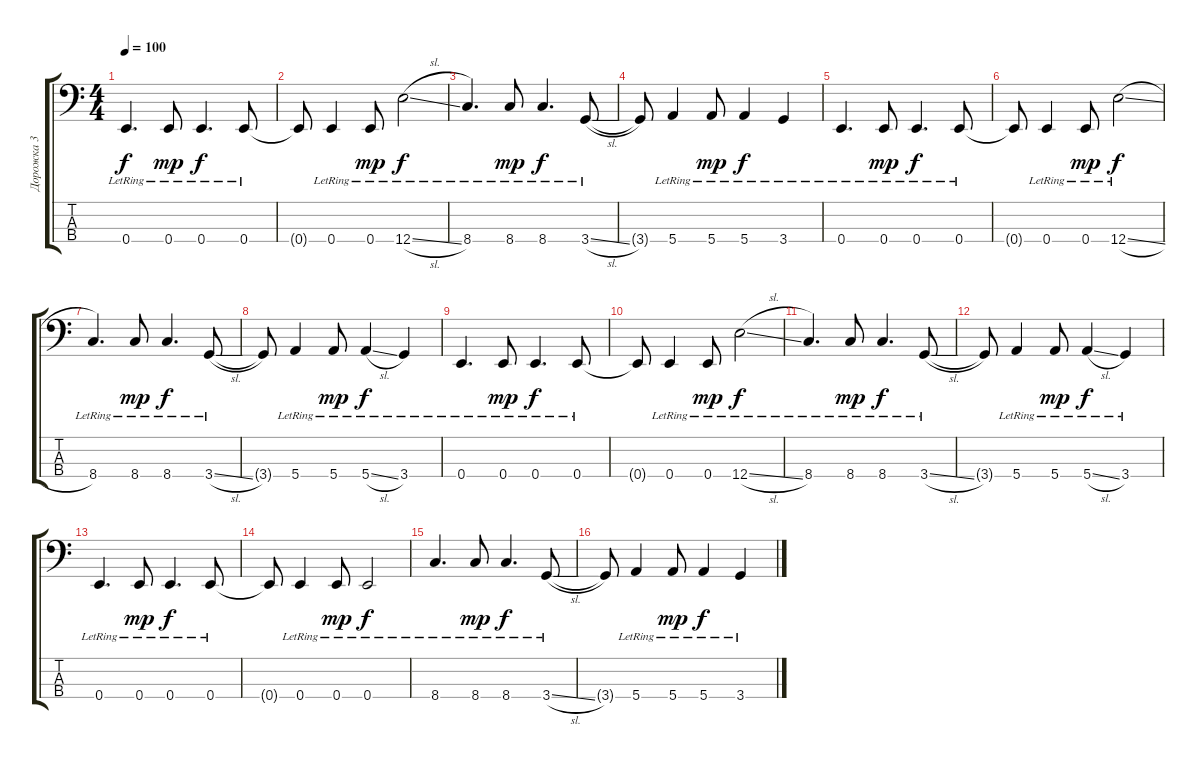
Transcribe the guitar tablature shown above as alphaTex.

\track ("Дорожка 3" "Дорожка 3") {instrument electricbassfinger}
\staff {score tabs}
\tuning (G2 D2 A1 E1) {hide}
\ts (4 4)
\tempo 100
\clef f4
\ks c
0.4{lr}.4{d dy f} 0.4{lr}.8{dy mp} 0.4{lr}.4{d dy f} 0.4{lr}.8 |
0.4{t}.8 0.4{lr}.4 0.4{lr}.8{dy mp} 12.4{sl lr}.2{dy f} |
8.4{lr}.4{d} 8.4{lr}.8{dy mp} 8.4{lr}.4{d dy f} 3.4{sl lr}.8 |
3.4{t}.8 5.4{lr}.4 5.4{lr}.8{dy mp} 5.4{lr}.4{dy f} 3.4{lr}.4 |
0.4{lr}.4{d} 0.4{lr}.8{dy mp} 0.4{lr}.4{d dy f} 0.4{lr}.8 |
0.4{t}.8 0.4{lr}.4 0.4{lr}.8{dy mp} 12.4{sl lr}.2{dy f} |
8.4{lr}.4{d} 8.4{lr}.8{dy mp} 8.4{lr}.4{d dy f} 3.4{sl lr}.8 |
3.4{t}.8 5.4{lr}.4 5.4{lr}.8{dy mp} 5.4{sl lr}.4{dy f} 3.4{lr}.4 |
0.4{lr}.4{d} 0.4{lr}.8{dy mp} 0.4{lr}.4{d dy f} 0.4{lr}.8 |
0.4{t}.8 0.4{lr}.4 0.4{lr}.8{dy mp} 12.4{sl lr}.2{dy f} |
8.4{lr}.4{d} 8.4{lr}.8{dy mp} 8.4{lr}.4{d dy f} 3.4{sl lr}.8 |
3.4{t}.8 5.4{lr}.4 5.4{lr}.8{dy mp} 5.4{sl lr}.4{dy f} 3.4{lr}.4 |
0.4{lr}.4{d} 0.4{lr}.8{dy mp} 0.4{lr}.4{d dy f} 0.4{lr}.8 |
0.4{t}.8 0.4{lr}.4 0.4{lr}.8{dy mp} 0.4{lr}.2{dy f} |
8.4{lr}.4{d} 8.4{lr}.8{dy mp} 8.4{lr}.4{d dy f} 3.4{sl lr}.8 |
3.4{t}.8 5.4{lr}.4 5.4{lr}.8{dy mp} 5.4{lr}.4{dy f} 3.4{lr}.4
